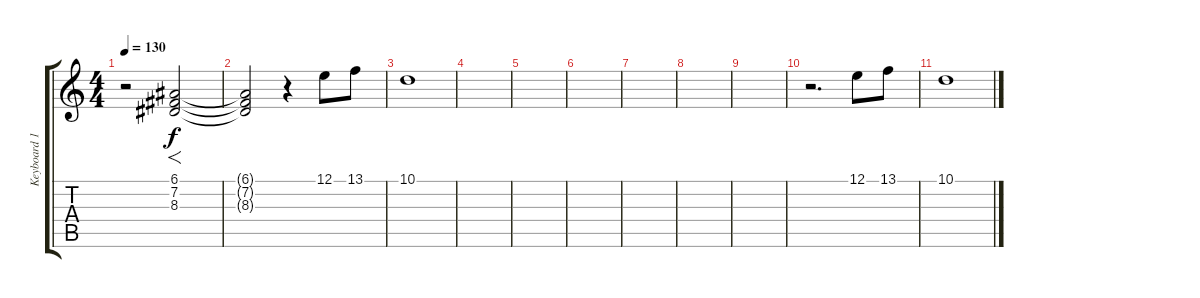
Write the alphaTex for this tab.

\track ("Keyboard 1" "Keyboard 1") {instrument synthstrings2}
\staff {score tabs}
\tuning (E4 B3 G3 D3 A2 E2) {hide}
\ts (4 4)
\tempo 130
\clef g2
\ks c
r.2{dy f} (6.1 7.2 8.3).2{f} |
(6.1{t} 7.2{t} 8.3{t}).2 r.4 12.1.8 13.1.8 |
10.1.1 |
|
|
|
|
|
|
r.2{d} 12.1.8 13.1.8 |
10.1.1
